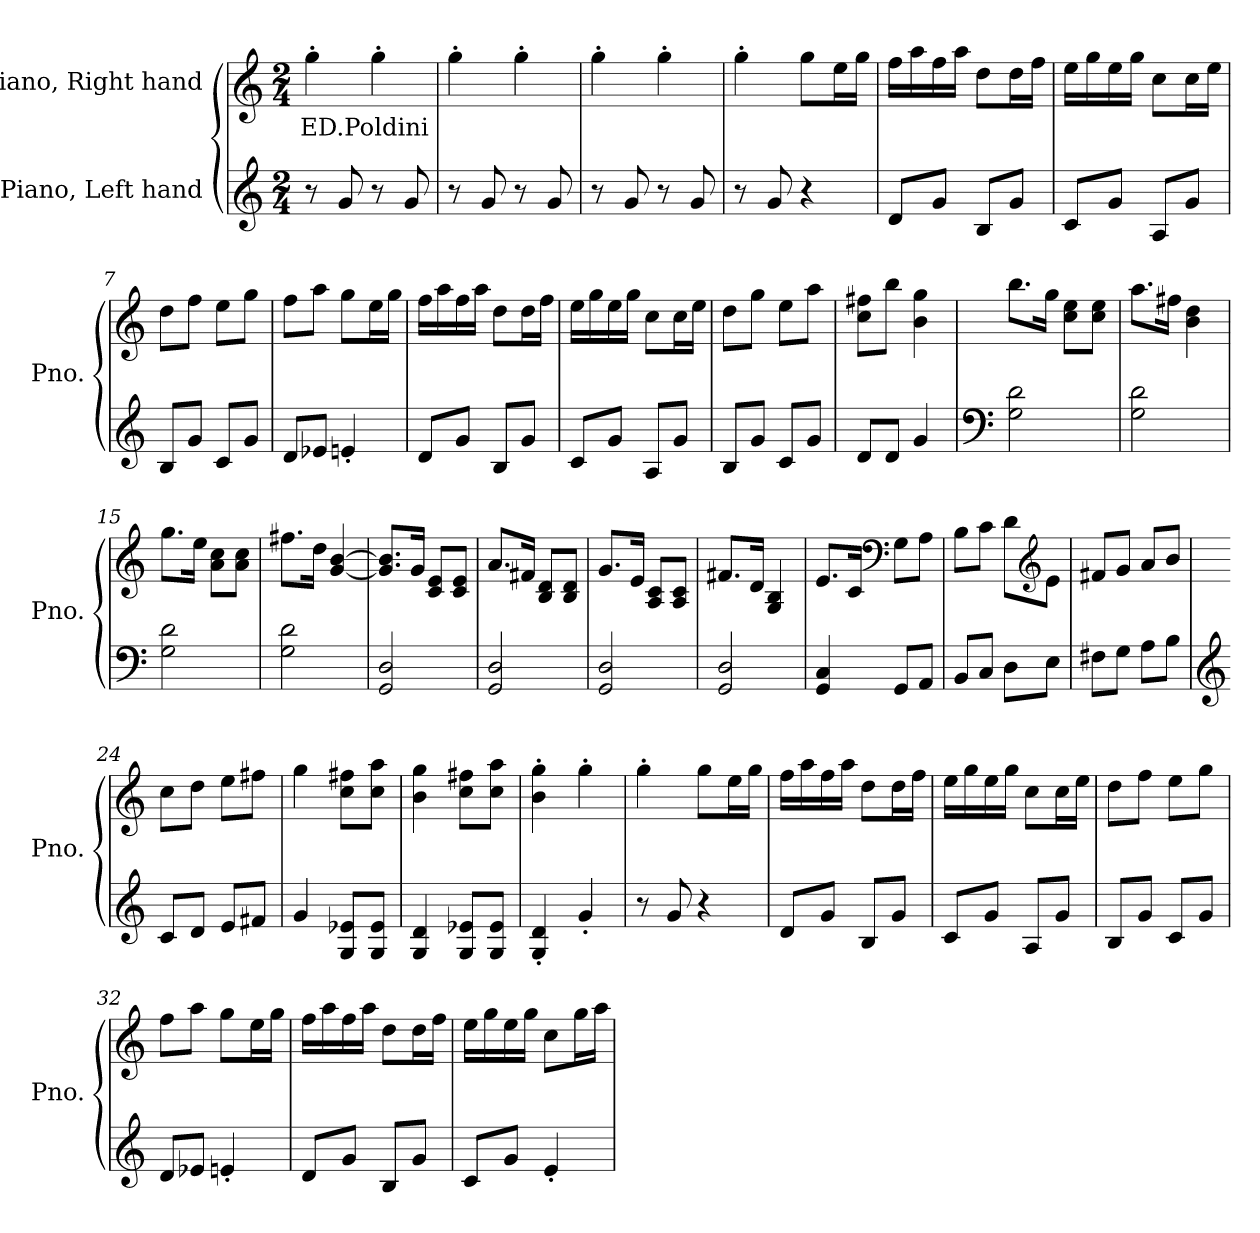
**kern	**kern	**text
*part2	*part1	*part1
*staff2	*staff1	*staff1
*I"Piano, Left hand	*I"Piano, Right hand	*
*I'Pno.	*I'Pno.	*
*clefG2	*clefG2	*
*k[]	*k[]	*
*M2/4	*M2/4	*
*MM100	*MM100	*
=1	=1	=1
!	!	!LO:LY:b
8r	4gg'\	ED.Poldini
8g/	.	.
8r	4gg'\	.
8g/	.	.
=2	=2	=2
8r	4gg'\	.
8g/	.	.
8r	4gg'\	.
8g/	.	.
=3	=3	=3
8r	4gg'\	.
8g/	.	.
8r	4gg'\	.
8g/	.	.
=4	=4	=4
8r	4gg'\	.
8g/	.	.
4r	8gg\L	.
.	16ee\L	.
.	16gg\JJ	.
=5	=5	=5
8d/L	16ff\LL	.
.	16aa\	.
8g/J	16ff\	.
.	16aa\JJ	.
8B/L	8dd\L	.
8g/J	16dd\L	.
.	16ff\JJ	.
!!LO:LB:g=z
=6	=6	=6
8c/L	16ee\LL	.
.	16gg\	.
8g/J	16ee\	.
.	16gg\JJ	.
8A/L	8cc\L	.
8g/J	16cc\L	.
.	16ee\JJ	.
=7	=7	=7
8B/L	8dd\L	.
8g/J	8ff\J	.
8c/L	8ee\L	.
8g/J	8gg\J	.
=8	=8	=8
8d/L	8ff\L	.
8e-X/J	8aa\J	.
4en'/	8gg\L	.
.	16ee\L	.
.	16gg\JJ	.
=9	=9	=9
8d/L	16ff\LL	.
.	16aa\	.
8g/J	16ff\	.
.	16aa\JJ	.
8B/L	8dd\L	.
8g/J	16dd\L	.
.	16ff\JJ	.
=10	=10	=10
8c/L	16ee\LL	.
.	16gg\	.
8g/J	16ee\	.
.	16gg\JJ	.
8A/L	8cc\L	.
8g/J	16cc\L	.
.	16ee\JJ	.
=11	=11	=11
8B/L	8dd\L	.
8g/J	8gg\J	.
8c/L	8ee\L	.
8g/J	8aa\J	.
=12	=12	=12
8d/L	8cc\ 8ff#X\L	.
8d/J	8bb\J	.
4g/	4b\ 4gg\	.
!!LO:LB:g=z
=13	=13	=13
*clefF4	*	*
2G\ 2d\	8.bb\L	.
.	16gg\Jk	.
.	8cc\ 8ee\L	.
.	8cc\ 8ee\J	.
=14	=14	=14
2G\ 2d\	8.aa\L	.
.	16ff#X\Jk	.
.	4b\ 4dd\	.
=15	=15	=15
2G\ 2d\	8.gg\L	.
.	16ee\Jk	.
.	8a\ 8cc\L	.
.	8a\ 8cc\J	.
=16	=16	=16
2G\ 2d\	8.ff#X\L	.
.	16dd\Jk	.
.	[4g/ [4b/	.
=17	=17	=17
2GG/ 2D/	8.g/] 8.b/]L	.
.	16g/Jk	.
.	8c/ 8e/L	.
.	8c/ 8e/J	.
=18	=18	=18
2GG/ 2D/	8.a/L	.
.	16f#X/Jk	.
.	8B/ 8d/L	.
.	8B/ 8d/J	.
=19	=19	=19
2GG/ 2D/	8.g/L	.
.	16e/Jk	.
.	8A/ 8c/L	.
.	8A/ 8c/J	.
=20	=20	=20
2GG/ 2D/	8.f#X/L	.
.	16d/Jk	.
.	4G/ 4B/	.
!!LO:LB:g=z
=21	=21	=21
4GG/ 4C/	8.e/L	.
.	16c/Jk	.
*	*clefF4	*
8GG/L	8G\L	.
8AA/J	8A\J	.
=22	=22	=22
8BB/L	8B\L	.
8C/J	8c\J	.
8D\L	8d\L	.
*	*clefG2	*
8E\J	8e\J	.
=23	=23	=23
8F#X\L	8f#X/L	.
8G\J	8g/J	.
8A\L	8a/L	.
8B\J	8b/J	.
=24	=24	=24
*clefG2	*	*
8c/L	8cc\L	.
8d/J	8dd\J	.
8e/L	8ee\L	.
8f#X/J	8ff#X\J	.
=25	=25	=25
4g/	4gg\	.
8G/ 8e-X/L	8cc\ 8ff#X\L	.
8G/ 8e-/J	8cc\ 8aa\J	.
=26	=26	=26
4G/ 4d/	4b\ 4gg\	.
8G/ 8e-X/L	8cc\ 8ff#X\L	.
8G/ 8e-/J	8cc\ 8aa\J	.
=27	=27	=27
4G/' 4d/'	4b\' 4gg\'	.
4g'/	4gg'\	.
!!LO:LB:g=z
=28	=28	=28
8r	4gg'\	.
8g/	.	.
4r	8gg\L	.
.	16ee\L	.
.	16gg\JJ	.
=29	=29	=29
8d/L	16ff\LL	.
.	16aa\	.
8g/J	16ff\	.
.	16aa\JJ	.
8B/L	8dd\L	.
8g/J	16dd\L	.
.	16ff\JJ	.
=30	=30	=30
8c/L	16ee\LL	.
.	16gg\	.
8g/J	16ee\	.
.	16gg\JJ	.
8A/L	8cc\L	.
8g/J	16cc\L	.
.	16ee\JJ	.
=31	=31	=31
8B/L	8dd\L	.
8g/J	8ff\J	.
8c/L	8ee\L	.
8g/J	8gg\J	.
=32	=32	=32
8d/L	8ff\L	.
8e-X/J	8aa\J	.
4en'/	8gg\L	.
.	16ee\L	.
.	16gg\JJ	.
=33	=33	=33
8d/L	16ff\LL	.
.	16aa\	.
8g/J	16ff\	.
.	16aa\JJ	.
8B/L	8dd\L	.
8g/J	16dd\L	.
.	16ff\JJ	.
!!LO:LB:g=z
=34	=34	=34
8c/L	16ee\LL	.
.	16gg\	.
8g/J	16ee\	.
.	16gg\JJ	.
4e'/	8cc\L	.
.	16gg\L	.
.	16aa\JJ	.
=	=	=
*-	*-	*-
